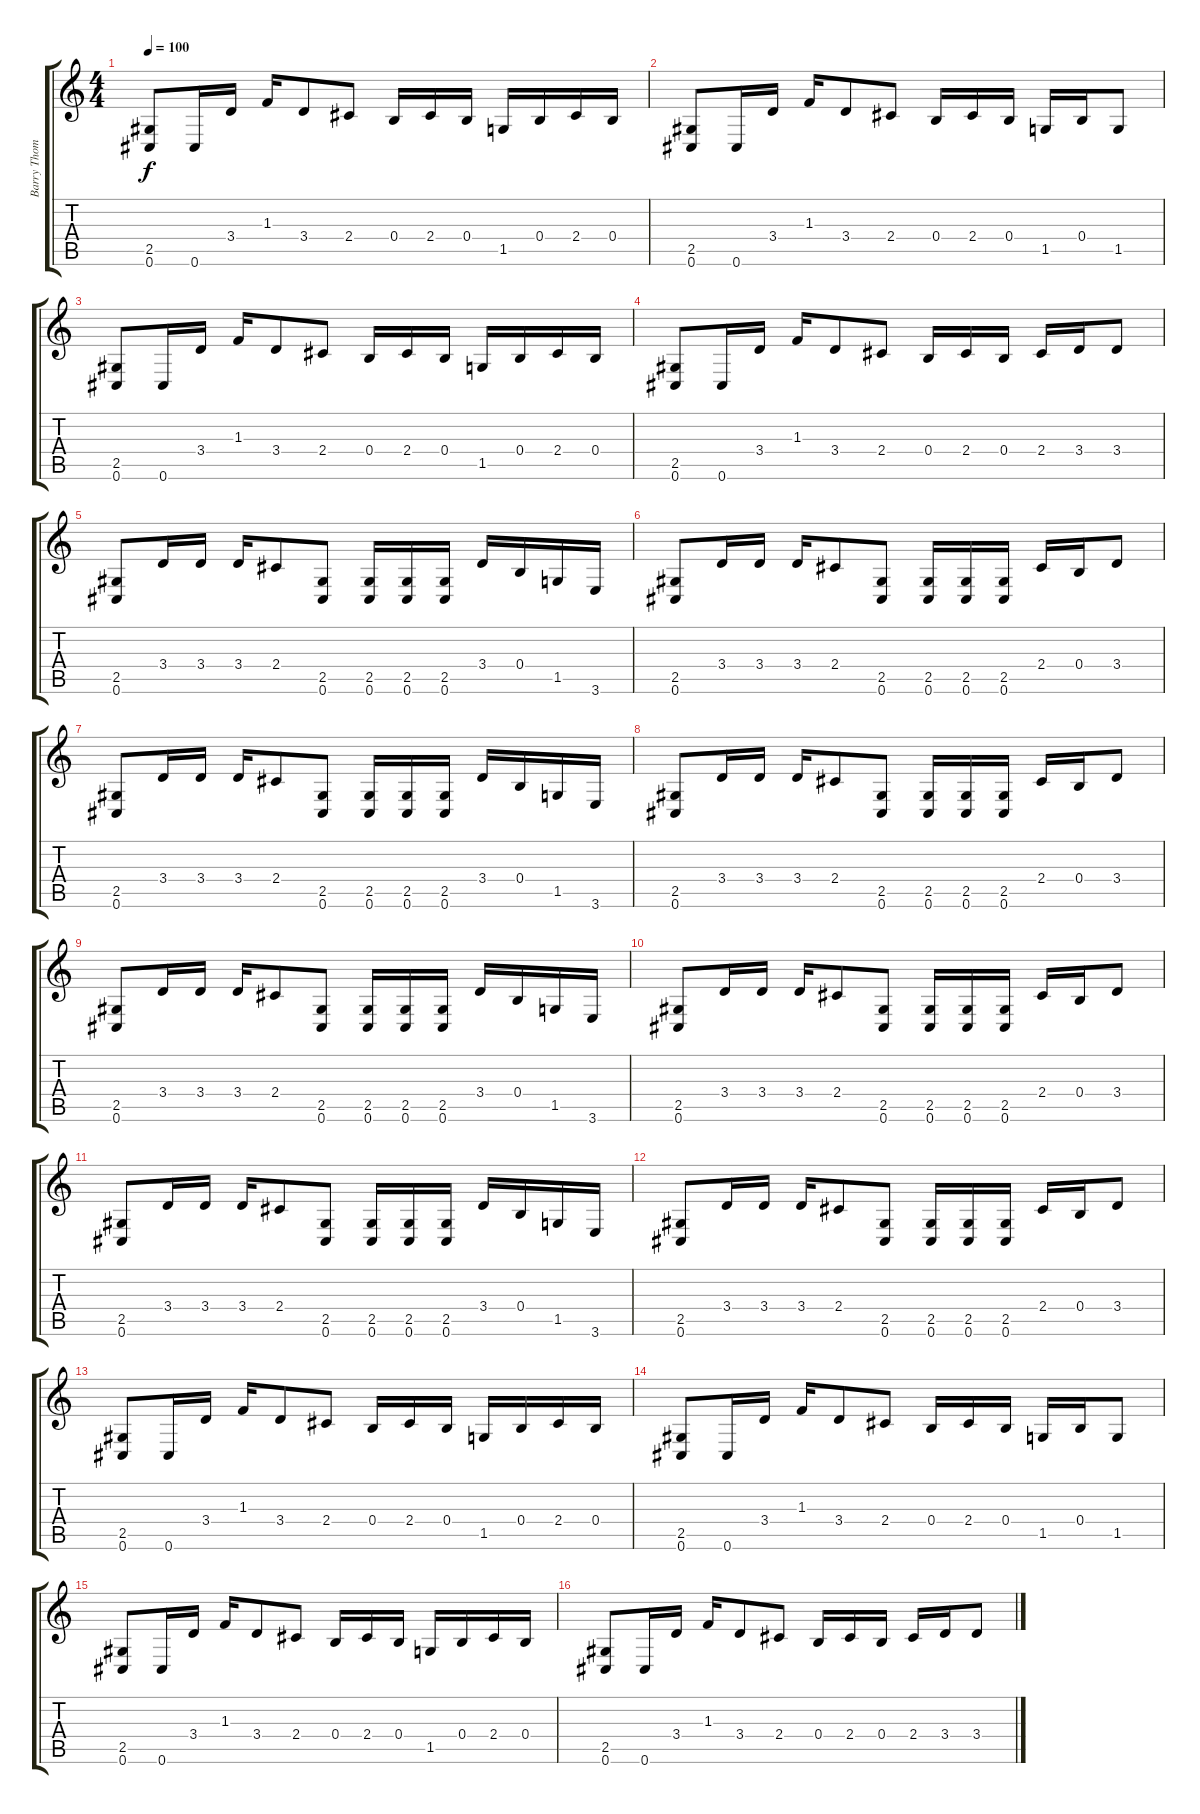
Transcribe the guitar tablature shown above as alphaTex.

\track ("Barry Thomson" "Barry Thom") {instrument overdrivenguitar}
\staff {score tabs}
\tuning (Db4 Ab3 E3 B2 Gb2 Db2) {hide}
\ts (4 4)
\tempo 100
\clef g2
\ks c
(2.5 0.6).8{dy f} 0.6.16 3.4.16 1.3.16 3.4.8 2.4.8 0.4.16 2.4.16 0.4.16 1.5.16 0.4.16 2.4.16 0.4.16 |
(2.5 0.6).8 0.6.16 3.4.16 1.3.16 3.4.8 2.4.8 0.4.16 2.4.16 0.4.16 1.5.16 0.4.16 1.5.8 |
(2.5 0.6).8 0.6.16 3.4.16 1.3.16 3.4.8 2.4.8 0.4.16 2.4.16 0.4.16 1.5.16 0.4.16 2.4.16 0.4.16 |
(2.5 0.6).8 0.6.16 3.4.16 1.3.16 3.4.8 2.4.8 0.4.16 2.4.16 0.4.16 2.4.16 3.4.16 3.4.8 |
(2.5 0.6).8 3.4.16 3.4.16 3.4.16 2.4.8 (2.5 0.6).8 (2.5 0.6).16 (2.5 0.6).16 (2.5 0.6).16 3.4.16 0.4.16 1.5.16 3.6.16 |
(2.5 0.6).8 3.4.16 3.4.16 3.4.16 2.4.8 (2.5 0.6).8 (2.5 0.6).16 (2.5 0.6).16 (2.5 0.6).16 2.4.16 0.4.16 3.4.8 |
(2.5 0.6).8 3.4.16 3.4.16 3.4.16 2.4.8 (2.5 0.6).8 (2.5 0.6).16 (2.5 0.6).16 (2.5 0.6).16 3.4.16 0.4.16 1.5.16 3.6.16 |
(2.5 0.6).8 3.4.16 3.4.16 3.4.16 2.4.8 (2.5 0.6).8 (2.5 0.6).16 (2.5 0.6).16 (2.5 0.6).16 2.4.16 0.4.16 3.4.8 |
(2.5 0.6).8 3.4.16 3.4.16 3.4.16 2.4.8 (2.5 0.6).8 (2.5 0.6).16 (2.5 0.6).16 (2.5 0.6).16 3.4.16 0.4.16 1.5.16 3.6.16 |
(2.5 0.6).8 3.4.16 3.4.16 3.4.16 2.4.8 (2.5 0.6).8 (2.5 0.6).16 (2.5 0.6).16 (2.5 0.6).16 2.4.16 0.4.16 3.4.8 |
(2.5 0.6).8 3.4.16 3.4.16 3.4.16 2.4.8 (2.5 0.6).8 (2.5 0.6).16 (2.5 0.6).16 (2.5 0.6).16 3.4.16 0.4.16 1.5.16 3.6.16 |
(2.5 0.6).8 3.4.16 3.4.16 3.4.16 2.4.8 (2.5 0.6).8 (2.5 0.6).16 (2.5 0.6).16 (2.5 0.6).16 2.4.16 0.4.16 3.4.8 |
(2.5 0.6).8 0.6.16 3.4.16 1.3.16 3.4.8 2.4.8 0.4.16 2.4.16 0.4.16 1.5.16 0.4.16 2.4.16 0.4.16 |
(2.5 0.6).8 0.6.16 3.4.16 1.3.16 3.4.8 2.4.8 0.4.16 2.4.16 0.4.16 1.5.16 0.4.16 1.5.8 |
(2.5 0.6).8 0.6.16 3.4.16 1.3.16 3.4.8 2.4.8 0.4.16 2.4.16 0.4.16 1.5.16 0.4.16 2.4.16 0.4.16 |
(2.5 0.6).8 0.6.16 3.4.16 1.3.16 3.4.8 2.4.8 0.4.16 2.4.16 0.4.16 2.4.16 3.4.16 3.4.8
